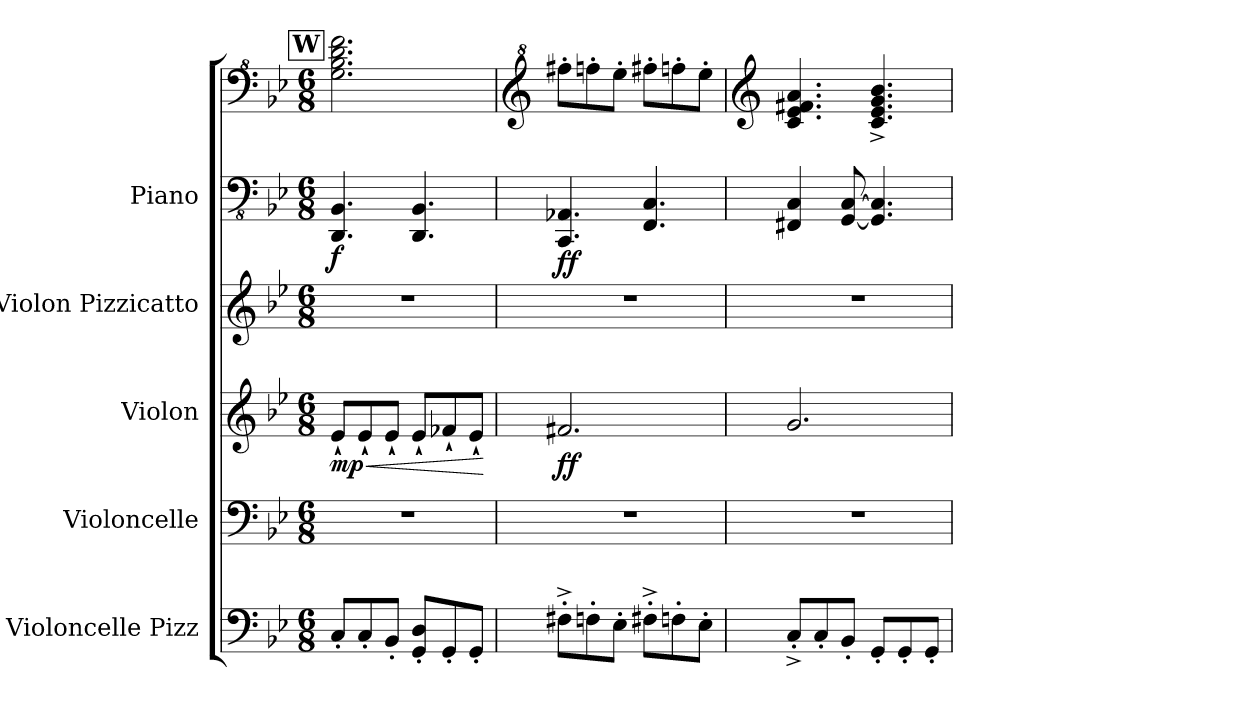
**kern	**kern	**kern	**dynam	**kern	**kern	**kern	**dynam
*part5	*part4	*part3	*part3	*part2	*part1	*part1	*part1
*staff6	*staff5	*staff4	*staff4	*staff3	*staff2	*staff1	*staff1/2
*I"Violoncelle Pizz	*I"Violoncelle	*I"Violon	*	*I"Violon Pizzicatto	*I"Piano	*	*
*I'Vlc Pizz	*I'Vlc	*I'Vln.	*	*I'Vln. Pizz.	*I'Pia.	*	*
*clefF4	*clefF4	*clefG2	*	*clefG2	*clefFv4	*clefF^4	*
*k[b-e-]	*k[b-e-]	*k[b-e-]	*	*k[b-e-]	*k[b-e-]	*k[b-e-]	*
*M6/8	*M6/8	*M6/8	*	*M6/8	*M6/8	*M6/8	*
*MM82	*MM82	*MM82	*	*MM82	*MM82	*MM82	*
!!LO:REH:place=s1:a:B:fs=14:t=W
=40	=40	=40	=40	=40	=40	=40	=40
!	!	!	!LO:HP:b	!	!	!	!
!	!	!	!LO:DY:n=1:b	!	!	!	!LO:DY:b=2
8C'/L	2.r	8e-`/L	< mp	2.r	4.DDD/ 4.BBB-/	2.g\ 2.b-\ 2.dd\ 2.ff\	f
8C'/	.	8e-`/	.	.	.	.	.
8BB-'/J	.	8e-`/J	.	.	.	.	.
8GG/' 8D/'L	.	8e-`/L	.	.	4.DDD/ 4.BBB-/	.	.
8GG'/	.	8f-X`/	.	.	.	.	.
8GG'/J	.	8e-`/J	.	.	.	.	.
.	.	.	[	.	.	.	.
=41	=41	=41	=41	=41	=41	=41	=41
*	*	*	*	*	*	*clefG^2	*
!	!	!	!LO:DY:b	!	!	!	!LO:DY:b=2
8F#X'^\L	2.r	2.f#X/	ff	2.r	4.CCC/ 4.AAA-X/	8fff#X'\L	ff
8Fn'\	.	.	.	.	.	8fffn'\	.
8E-'\J	.	.	.	.	.	8eee-'\J	.
8F#X'^\L	.	.	.	.	4.FFF/ 4.CC/	8fff#X'\L	.
8Fn'\	.	.	.	.	.	8fffn'\	.
8E-'\J	.	.	.	.	.	8eee-'\J	.
=42	=42	=42	=42	=42	=42	=42	=42
*	*	*	*	*	*	*clefG2	*
8C'^/L	2.r	2.g/	.	2.r	4FFF#X/ 4CC/	4.c/ 4.e-/ 4.f#X/ 4.a/	.
8C'/	.	.	.	.	.	.	.
8BB-'/J	.	.	.	.	[8GGG/ [8CC/	.	.
8GG'/L	.	.	.	.	4.GGG/] 4.CC/]	4.c/^ 4.e-/^ 4.g/^ 4.b-/^	.
8GG'/	.	.	.	.	.	.	.
8GG'/J	.	.	.	.	.	.	.
=	=	=	=	=	=	=	=
*-	*-	*-	*-	*-	*-	*-	*-
